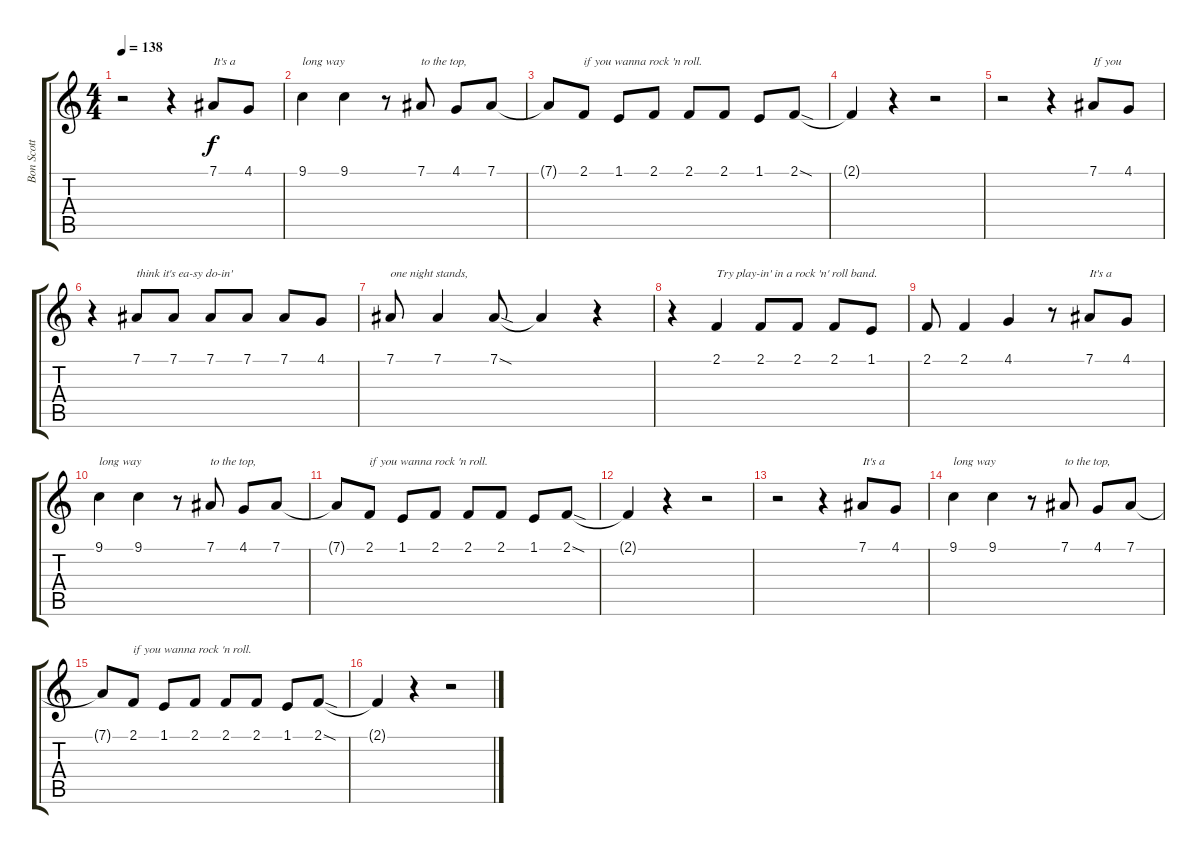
\track ("Bon Scott" "Bon Scott") {instrument synthvoice}
\staff {score tabs}
\tuning (Eb4 Bb3 Gb3 Db3 Ab2 Eb2) {hide}
\ts (4 4)
\tempo 138
\clef g2
\ks c
r.2{dy f} r.4 7.1.8{txt "It's a"} 4.1.8 |
9.1.4{txt "long way"} 9.1.4 r.8 7.1.8{txt "to the top,"} 4.1.8 7.1.8 |
7.1{t}.8 2.1.8{txt "if you wanna rock 'n roll."} 1.1.8 2.1.8 2.1.8 2.1.8 1.1.8 2.1{sod}.8 |
2.1{t}.4 r.4 r.2 |
r.2 r.4 7.1.8{txt "If you"} 4.1.8 |
r.4 7.1.8{txt "think it's ea-sy do-in'"} 7.1.8 7.1.8 7.1.8 7.1.8 4.1.8 |
7.1.8{txt "one night stands,"} 7.1.4 7.1{sod}.8 7.1{t}.4 r.4 |
r.4 2.1.4{txt "Try play-in' in a rock 'n' roll band."} 2.1.8 2.1.8 2.1.8 1.1.8 |
2.1.8 2.1.4 4.1.4 r.8 7.1.8{txt "It's a"} 4.1.8 |
9.1.4{txt "long way"} 9.1.4 r.8 7.1.8{txt "to the top,"} 4.1.8 7.1.8 |
7.1{t}.8 2.1.8{txt "if you wanna rock 'n roll."} 1.1.8 2.1.8 2.1.8 2.1.8 1.1.8 2.1{sod}.8 |
2.1{t}.4 r.4 r.2 |
r.2 r.4 7.1.8{txt "It's a"} 4.1.8 |
9.1.4{txt "long way"} 9.1.4 r.8 7.1.8{txt "to the top,"} 4.1.8 7.1.8 |
7.1{t}.8 2.1.8{txt "if you wanna rock 'n roll."} 1.1.8 2.1.8 2.1.8 2.1.8 1.1.8 2.1{sod}.8 |
2.1{t}.4 r.4 r.2
